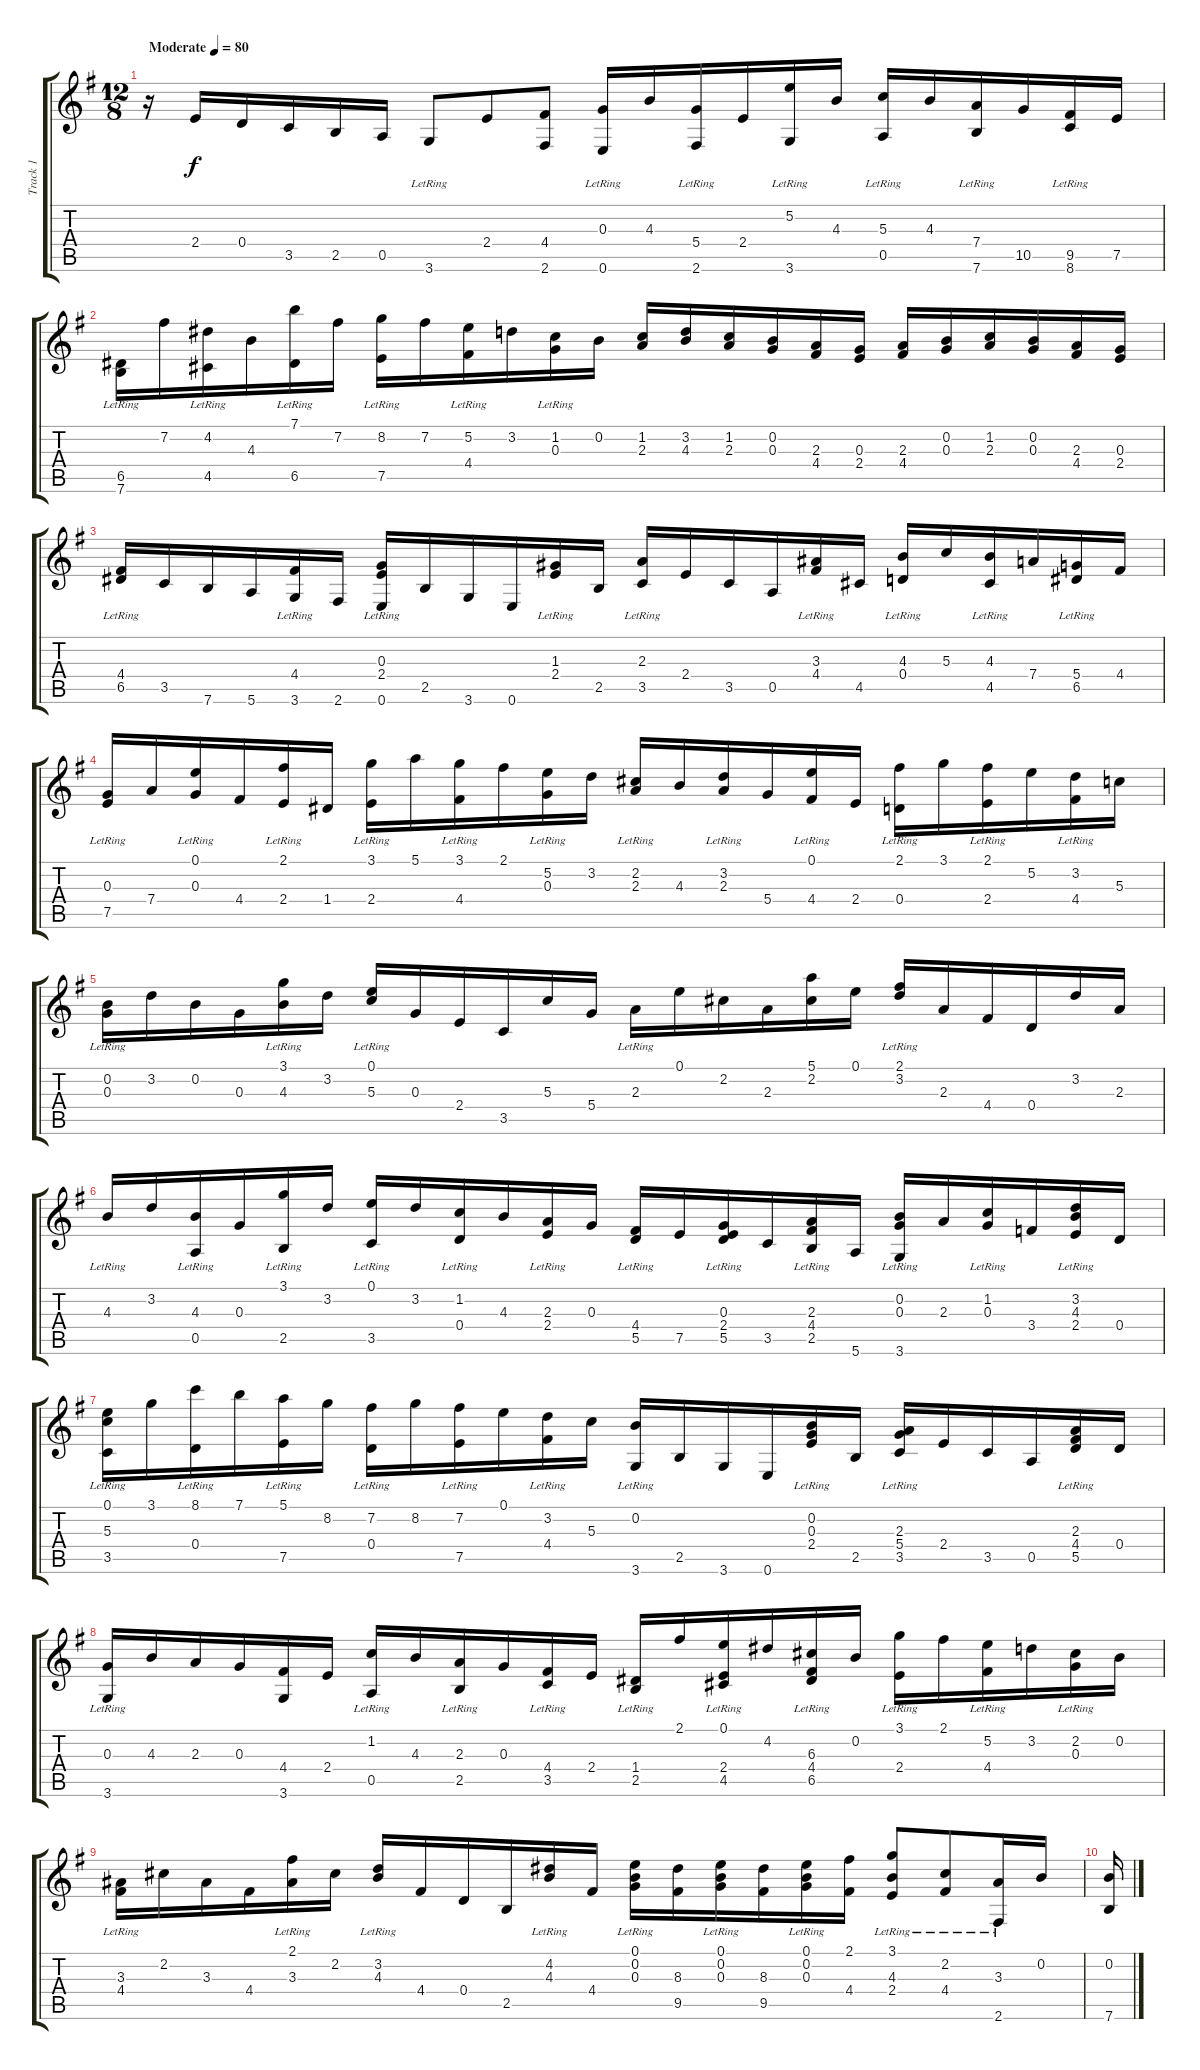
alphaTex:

\track ("Track 1" "Track 1") {instrument acousticguitarnylon}
\staff {score tabs}
\tuning (E4 B3 G3 D3 A2 E2) {hide}
\ts (12 8)
\tempo (80 "Moderate")
\clef g2
\ks eminor
r.16{dy f instrument acousticguitarnylon} 2.4.16 0.4.16 3.5.16 2.5.16 0.5.16 3.6{lr}.8 2.4.8 (4.4 2.6).8 (0.3 0.6{lr}).16 4.3.16 (5.4 2.6{lr}).16 2.4.16 (5.2 3.6{lr}).16 4.3.16 (5.3 0.5{lr}).16 4.3.16 (7.4 7.6{lr}).16 10.5.16 (9.5 8.6{lr}).16 7.5.16 |
(6.5 7.6{lr}).16 7.2.16 (4.2 4.5{lr}).16 4.3.16 (7.1 6.5{lr}).16 7.2.16 (8.2 7.5{lr}).16 7.2.16 (5.2 4.4{lr}).16 3.2.16 (1.2 0.3{lr}).16 0.2.16 (1.2 2.3).16 (3.2 4.3).16 (1.2 2.3).16 (0.2 0.3).16 (2.3 4.4).16 (0.3 2.4).16 (2.3 4.4).16 (0.2 0.3).16 (1.2 2.3).16 (0.2 0.3).16 (2.3 4.4).16 (0.3 2.4).16 |
(4.4{lr} 6.5).16 3.5.16 7.6.16 5.6.16 (4.4{lr} 3.6).16 2.6.16 (0.3{lr} 2.4{lr} 0.6).16 2.5.16 3.6.16 0.6.16 (1.3{lr} 2.4).16 2.5.16 (2.3{lr} 3.5).16 2.4.16 3.5.16 0.5.16 (3.3{lr} 4.4).16 4.5.16 (4.3 0.4{lr}).16 5.3.16 (4.3 4.5{lr}).16 7.4.16 (5.4 6.5{lr}).16 4.4.16 |
(0.3{lr} 7.5).16 7.4.16 (0.1{lr} 0.3).16 4.4.16 (2.1{lr} 2.4).16 1.4.16 (3.1 2.4{lr}).16 5.1.16 (3.1 4.4{lr}).16 2.1.16 (5.2 0.3{lr}).16 3.2.16 (2.2{lr} 2.3).16 4.3.16 (3.2{lr} 2.3).16 5.4.16 (0.1{lr} 4.4).16 2.4.16 (2.1 0.4{lr}).16 3.1.16 (2.1 2.4{lr}).16 5.2.16 (3.2 4.4{lr}).16 5.3.16 |
(0.2 0.3{lr}).16 3.2.16 0.2.16 0.3.16 (3.1 4.3{lr}).16 3.2.16 (0.1{lr} 5.3).16 0.3.16 2.4.16 3.5.16 5.3.16 5.4.16 2.3{lr}.16 0.1.16 2.2.16 2.3.16 (5.1 2.2).16 0.1.16 (2.1{lr} 3.2).16 2.3.16 4.4.16 0.4.16 3.2.16 2.3.16 |
4.3{lr}.16 3.2.16 (4.3 0.5{lr}).16 0.3.16 (3.1 2.5{lr}).16 3.2.16 (0.1 3.5{lr}).16 3.2.16 (1.2 0.4{lr}).16 4.3.16 (2.3 2.4{lr}).16 0.3.16 (4.4{lr} 5.5).16 7.5.16 (0.3{lr} 2.4{lr} 5.5).16 3.5.16 (2.3{lr} 4.4{lr} 2.5).16 5.6.16 (0.2{lr} 0.3 3.6).16 2.3.16 (1.2{lr} 0.3).16 3.4.16 (3.2{lr} 4.3 2.4).16 0.4.16 |
(0.1 5.3{lr} 3.5{lr}).16 3.1.16 (8.1 0.4{lr}).16 7.1.16 (5.1 7.5{lr}).16 8.2.16 (7.2 0.4{lr}).16 8.2.16 (7.2 7.5{lr}).16 0.1.16 (3.2 4.4{lr}).16 5.3.16 (0.2{lr} 3.6).16 2.5.16 3.6.16 0.6.16 (0.2{lr} 0.3{lr} 2.4).16 2.5.16 (2.3{lr} 5.4 3.5).16 2.4.16 3.5.16 0.5.16 (2.3{lr} 4.4 5.5).16 0.4.16 |
(0.3 3.6{lr}).16 4.3.16 2.3.16 0.3.16 (4.4 3.6).16 2.4.16 (1.2 0.5{lr}).16 4.3.16 (2.3 2.5{lr}).16 0.3.16 (4.4 3.5{lr}).16 2.4.16 (1.4 2.5{lr}).16 2.1.16 (0.1 2.4 4.5{lr}).16 4.2.16 (6.3 4.4 6.5{lr}).16 0.2.16 (3.1 2.4{lr}).16 2.1.16 (5.2 4.4{lr}).16 3.2.16 (2.2 0.3{lr}).16 0.2.16 |
(3.3 4.4{lr}).16 2.2.16 3.3.16 4.4.16 (2.1 3.3{lr}).16 2.2.16 (3.2{lr} 4.3).16 4.4.16 0.4.16 2.5.16 (4.2{lr} 4.3).16 4.4.16 (0.1 0.2{lr} 0.3).16 (8.3 9.5).16 (0.1 0.2{lr} 0.3).16 (8.3 9.5).16 (0.1 0.2{lr} 0.3).16 (2.1 4.4).16 (3.1{lr} 4.3{lr} 2.4{lr}).8 (2.2{lr} 4.4{lr}).8 (3.3 2.6{lr}).16 0.2.16 |
(0.2 7.6).16
